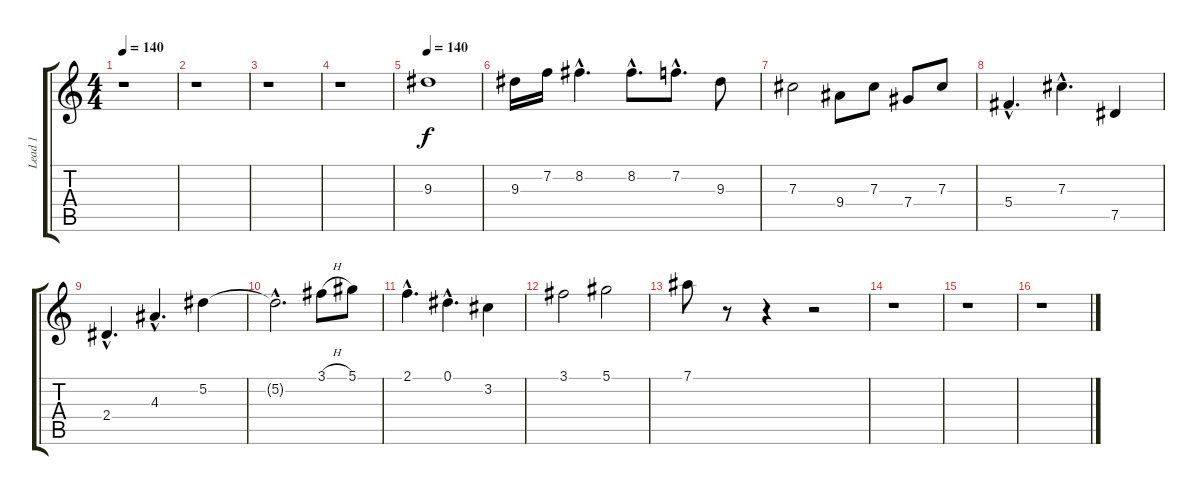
\track ("Lead 1" "Lead 1") {instrument distortionguitar}
\staff {score tabs}
\tuning (Eb4 Bb3 Gb3 Db3 Ab2 Eb2) {hide}
\ts (4 4)
\tempo 140
\clef g2
\ks c
r.1{dy f} |
r.1 |
r.1 |
r.1 |
\tempo 140
9.3.1 |
9.3.16 7.2.16 8.2{hac}.4{d} 8.2{hac}.8{d} 7.2{hac}.8{d} 9.3.8 |
7.3.2 9.4.8 7.3.8 7.4.8 7.3.8 |
5.4{hac}.4{d} 7.3{hac}.4{d} 7.5.4 |
2.4{hac}.4{d} 4.3{hac}.4{d} 5.2.4 |
5.2{hac t}.2{d} 3.1{h}.8 5.1.8 |
2.1{hac}.4{d} 0.1{hac}.4{d} 3.2.4 |
3.1.2 5.1.2 |
7.1.8 r.8 r.4 r.2 |
r.1 |
r.1 |
r.1
